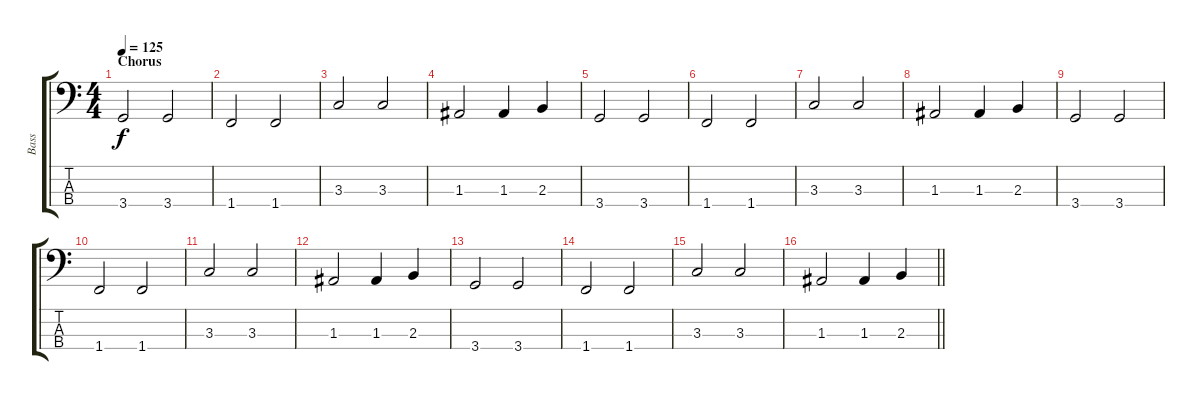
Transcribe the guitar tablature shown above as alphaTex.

\track ("Bass" "Bass") {instrument electricbassfinger}
\staff {score tabs}
\tuning (G2 D2 A1 E1) {hide}
\ts (4 4)
\section ("" "Chorus")
\tempo 125
\clef f4
\ks c
3.4.2{dy f} 3.4.2 |
1.4.2 1.4.2 |
3.3.2 3.3.2 |
1.3.2 1.3.4 2.3.4 |
3.4.2 3.4.2 |
1.4.2 1.4.2 |
3.3.2 3.3.2 |
1.3.2 1.3.4 2.3.4 |
3.4.2 3.4.2 |
1.4.2 1.4.2 |
3.3.2 3.3.2 |
1.3.2 1.3.4 2.3.4 |
3.4.2 3.4.2 |
1.4.2 1.4.2 |
3.3.2 3.3.2 |
\barLineRight lightlight
1.3.2 1.3.4 2.3.4
